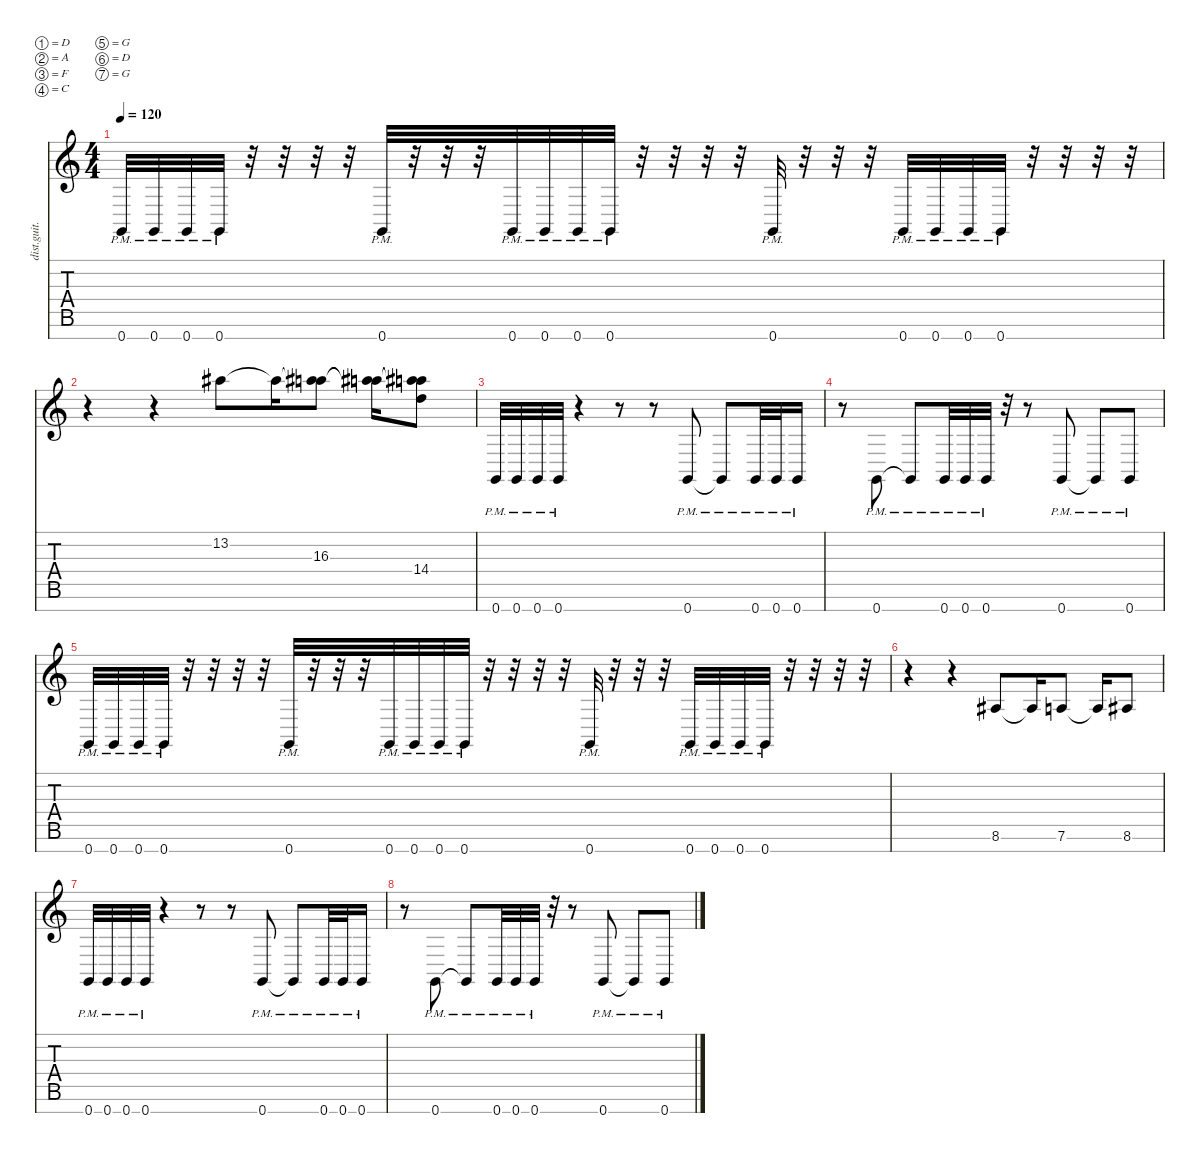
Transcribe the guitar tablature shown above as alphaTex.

\defaultSystemsLayout 4
\hideDynamics
\bracketExtendMode nobrackets
\otherSystemsTrackNameOrientation horizontal
\track ("riff l" "dist.guit.") {instrument distortionguitar}
\staff {score tabs}
\tuning (D4 A3 F3 C3 G2 D2 G1)
\ts (4 4)
\tempo 120
\clef g2
\ks c
0.7{pm}.32{dy mf beam Up} 0.7{pm}.32{beam Up} 0.7{pm}.32{beam Up} 0.7{pm}.32{beam Up} r.32{beam Up} r.32{beam Up} r.32{beam Up} r.32{beam Up} 0.7{pm}.32{beam Up} r.32{beam Up} r.32{beam Up} r.32{beam Up} 0.7{pm}.32{beam Up} 0.7{pm}.32{beam Up} 0.7{pm}.32{beam Up} 0.7{pm}.32{beam Up} r.32{beam Up} r.32{beam Up} r.32{beam Up} r.32{beam Up} 0.7{pm}.32{beam Up} r.32{beam Up} r.32{beam Up} r.32{beam Up} 0.7{pm}.32{beam Up} 0.7{pm}.32{beam Up} 0.7{pm}.32{beam Up} 0.7{pm}.32{beam Up} r.32{beam Up} r.32{beam Up} r.32{beam Up} r.32{beam Up} |
r.4{beam Down} r.4{beam Down} 13.2{acc #}.8{beam Down} 13.2{t acc #}.16{beam Down} (16.3 13.2{t acc #}).8{beam Down} (16.3{t} 13.2{t acc #}).16{beam Down} (14.4 16.3{t} 13.2{t acc #}).8{beam Down} |
0.7{pm}.32{beam Up} 0.7{pm}.32{beam Up} 0.7{pm}.32{beam Up} 0.7{pm}.32{beam Up} r.4{beam Up} r.8{beam Up} r.8{beam Up} 0.7{pm}.8{beam Up} 0.7{pm t}.8{beam Up} 0.7{pm}.32{beam Up} 0.7{pm}.32{beam Up} 0.7{pm}.16{beam Up} |
r.8{beam Down} 0.7{pm}.8{beam Up} 0.7{pm t}.8{beam Up} 0.7{pm}.32{beam Up} 0.7{pm}.32{beam Up} 0.7{pm}.32{beam Up} r.32{beam Up} r.8{beam Up} 0.7{pm}.8{beam Up} 0.7{pm t}.8{beam Up} 0.7{pm}.8{beam Up} |
0.7{pm}.32{beam Up} 0.7{pm}.32{beam Up} 0.7{pm}.32{beam Up} 0.7{pm}.32{beam Up} r.32{beam Up} r.32{beam Up} r.32{beam Up} r.32{beam Up} 0.7{pm}.32{beam Up} r.32{beam Up} r.32{beam Up} r.32{beam Up} 0.7{pm}.32{beam Up} 0.7{pm}.32{beam Up} 0.7{pm}.32{beam Up} 0.7{pm}.32{beam Up} r.32{beam Up} r.32{beam Up} r.32{beam Up} r.32{beam Up} 0.7{pm}.32{beam Up} r.32{beam Up} r.32{beam Up} r.32{beam Up} 0.7{pm}.32{beam Up} 0.7{pm}.32{beam Up} 0.7{pm}.32{beam Up} 0.7{pm}.32{beam Up} r.32{beam Up} r.32{beam Up} r.32{beam Up} r.32{beam Up} |
r.4{beam Down} r.4{beam Down} 8.6{acc #}.8{beam Up} 8.6{t acc #}.16{beam Up} 7.6.8{beam Up} 7.6{t}.16{beam Up} 8.6{acc #}.8{beam Up} |
0.7{pm}.32{beam Up} 0.7{pm}.32{beam Up} 0.7{pm}.32{beam Up} 0.7{pm}.32{beam Up} r.4{beam Up} r.8{beam Up} r.8{beam Up} 0.7{pm}.8{beam Up} 0.7{pm t}.8{beam Up} 0.7{pm}.32{beam Up} 0.7{pm}.32{beam Up} 0.7{pm}.16{beam Up} |
r.8{beam Down} 0.7{pm}.8{beam Up} 0.7{pm t}.8{beam Up} 0.7{pm}.32{beam Up} 0.7{pm}.32{beam Up} 0.7{pm}.32{beam Up} r.32{beam Up} r.8{beam Up} 0.7{pm}.8{beam Up} 0.7{pm t}.8{beam Up} 0.7{pm}.8{beam Up}
